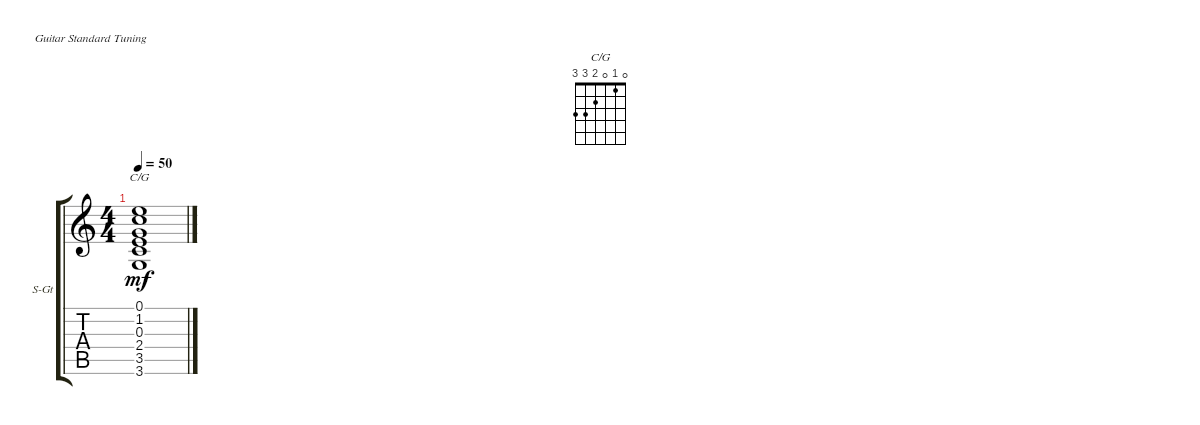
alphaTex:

\defaultSystemsLayout 4
\bracketExtendMode groupsimilarinstruments
\firstSystemTrackNameOrientation horizontal
\otherSystemsTrackNameOrientation horizontal
\track ("Guitar 1 (steel)" "S-Gt") {instrument acousticguitarsteel}
\staff {score tabs}
\tuning (E4 B3 G3 D3 A2 E2)
\chord ("C/G" 0 1 0 2 3 3)
\ts (4 4)
\tempo 50
\clef g2
\ks c
(0.1 1.2 0.3 2.4 3.5 3.6).1{ch "C/G" dy mf}
